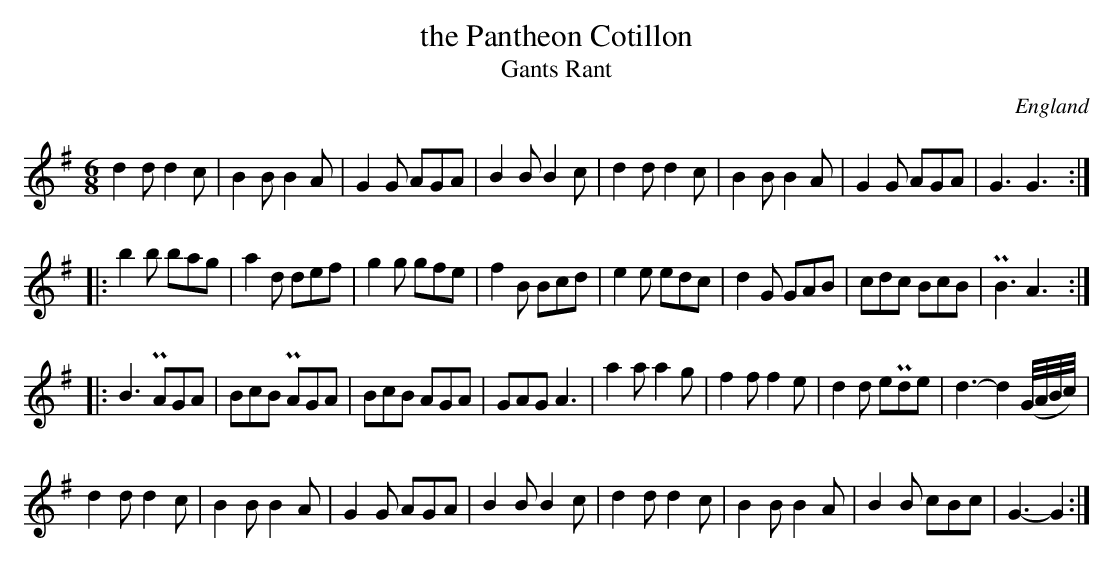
X:1
T:the Pantheon Cotillon
T:Gants Rant
L:1/8
M:6/8
O:England
U:T=!uppermordent!
K:G
d2d d2c | B2B B2A | G2G AGA | B2B B2c | \
d2d d2c | B2B B2A | G2G AGA | G3 G3 ::
b2b bag | a2d def | g2g gfe | f2B Bcd |\
e2e edc | d2G GAB | cdc BcB | TB3 A3 ::
B3 TAGA | BcB TAGA | BcB AGA | GAG A3 |\
a2a a2g | f2f f2e | d2d eTde | d3-d2 (G//A//B//c//) |
d2d d2c | B2B B2A | G2G AGA | B2B B2c |\
d2d d2c | B2B B2A | B2B cBc | G3-G2 :|
